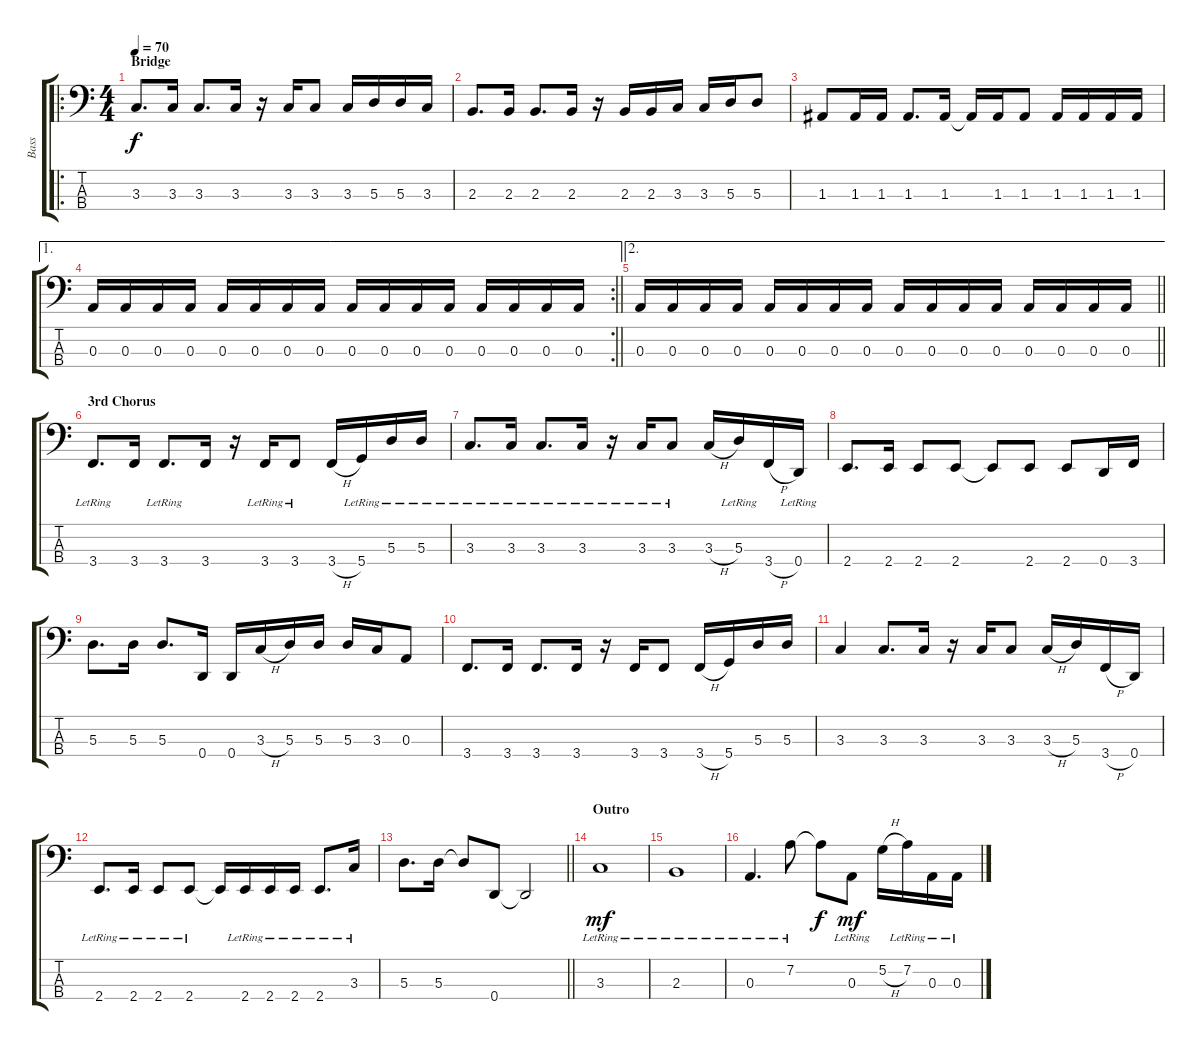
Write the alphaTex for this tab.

\track ("Bass" "Bass") {instrument electricbasspick}
\staff {score tabs}
\tuning (G2 D2 A1 D1) {hide}
\ro
\ts (4 4)
\section ("" "Bridge")
\tempo 70
\clef f4
\ks c
3.3.8{d dy f} 3.3.16 3.3.8{d} 3.3.16 r.16 3.3.16 3.3.8 3.3.16 5.3.16 5.3.16 3.3.16 |
2.3.8{d} 2.3.16 2.3.8{d} 2.3.16 r.16 2.3.16 2.3.16 3.3.16 3.3.16 5.3.16 5.3.8 |
1.3.8 1.3.16 1.3.16 1.3.8{d} 1.3.16 1.3{t}.16 1.3.16 1.3.8 1.3.16 1.3.16 1.3.16 1.3.16 |
\ae 1
\rc 2
\barLineRight lightlight
0.3.16 0.3.16 0.3.16 0.3.16 0.3.16 0.3.16 0.3.16 0.3.16 0.3.16 0.3.16 0.3.16 0.3.16 0.3.16 0.3.16 0.3.16 0.3.16 |
\ae 2
\barLineRight lightlight
0.3.16 0.3.16 0.3.16 0.3.16 0.3.16 0.3.16 0.3.16 0.3.16 0.3.16 0.3.16 0.3.16 0.3.16 0.3.16 0.3.16 0.3.16 0.3.16 |
\section ("" "3rd Chorus")
3.4{lr}.8{d} 3.4.16 3.4{lr}.8{d} 3.4.16 r.16 3.4{lr}.16 3.4{lr}.8 3.4{h}.16 5.4{lr}.16 5.3{lr}.16 5.3{lr}.16 |
3.3{lr}.8{d} 3.3{lr}.16 3.3{lr}.8{d} 3.3{lr}.16 r.16 3.3{lr}.16 3.3{lr}.8 3.3{h}.16 5.3{lr}.16 3.4{h}.16 0.4{lr}.16 |
2.4.8{d} 2.4.16 2.4.8 2.4.8 2.4{t}.8 2.4.8 2.4.8 0.4.16 3.4.16 |
5.3.8{d} 5.3.16 5.3.8{d} 0.4.16 0.4.16 3.3{h}.16 5.3.16 5.3.16 5.3.16 3.3.16 0.3.8 |
3.4.8{d} 3.4.16 3.4.8{d} 3.4.16 r.16 3.4.16 3.4.8 3.4{h}.16 5.4.16 5.3.16 5.3.16 |
3.3.4 3.3.8{d} 3.3.16 r.16 3.3.16 3.3.8 3.3{h}.16 5.3.16 3.4{h}.16 0.4.16 |
2.4{lr}.8{d} 2.4{lr}.16 2.4{lr}.8 2.4{lr}.8 2.4{t}.16 2.4{lr}.16 2.4{lr}.16 2.4{lr}.16 2.4{lr}.8{d} 3.3{lr}.16 |
\barLineRight lightlight
5.3.8{d} 5.3.16 5.3{t}.8 0.4.8 0.4{t}.2 |
\section ("" "Outro")
3.3{lr}.1{dy mf} |
2.3{lr}.1 |
0.3{lr}.4{d} 7.2{lr}.8 7.2{t}.8{dy f} 0.3{lr}.8{dy mf} 5.2{h}.16 7.2{lr}.16 0.3{lr}.16 0.3{lr}.16
